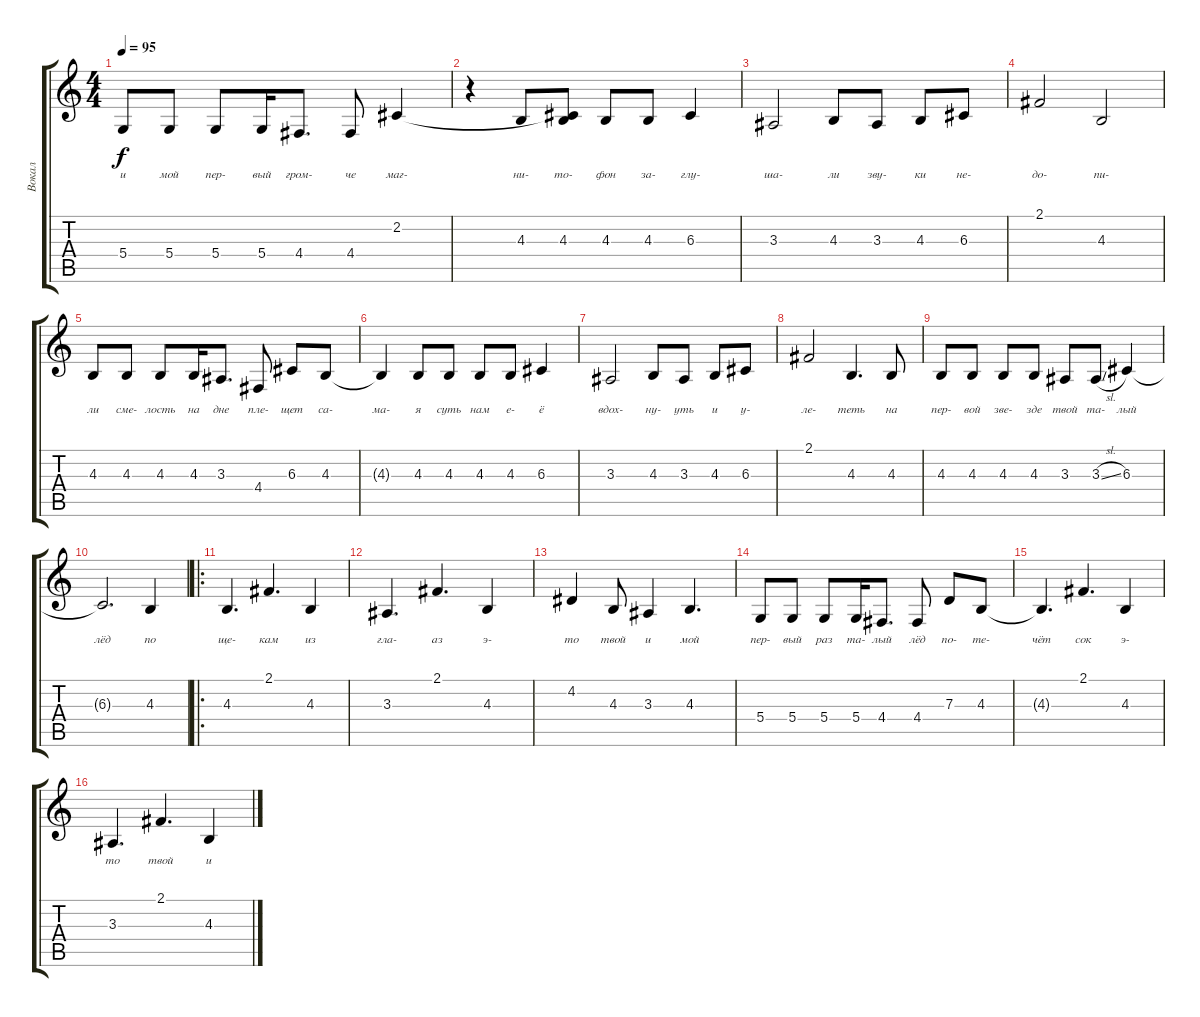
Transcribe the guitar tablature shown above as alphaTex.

\track ("Вокал" "Вокал") {instrument lead8bassandlead}
\staff {score tabs}
\tuning (E4 B3 G3 D3 A2 E2) {hide}
\ts (4 4)
\tempo 95
\clef g2
\ks c
5.4.8{lyrics (0 "и") lyrics (1 "") lyrics (2 "") lyrics (3 "") lyrics (4 "") dy f} 5.4.8{lyrics (0 "мой") lyrics (1 "") lyrics (2 "") lyrics (3 "") lyrics (4 "")} 5.4.8{lyrics (0 "пер-") lyrics (1 "") lyrics (2 "") lyrics (3 "") lyrics (4 "")} 5.4.16{lyrics (0 "вый") lyrics (1 "") lyrics (2 "") lyrics (3 "") lyrics (4 "")} 4.4.8{d lyrics (0 "гром-") lyrics (1 "") lyrics (2 "") lyrics (3 "") lyrics (4 "")} 4.4.8{lyrics (0 "че") lyrics (1 "") lyrics (2 "") lyrics (3 "") lyrics (4 "")} 2.2.4{lyrics (0 "маг-") lyrics (1 "") lyrics (2 "") lyrics (3 "") lyrics (4 "")} |
r.4 4.3.8{lyrics (0 "ни-") lyrics (1 "") lyrics (2 "") lyrics (3 "") lyrics (4 "")} (2.2{t} 4.3).8{lyrics (0 "то-") lyrics (1 "") lyrics (2 "") lyrics (3 "") lyrics (4 "")} 4.3.8{lyrics (0 "фон") lyrics (1 "") lyrics (2 "") lyrics (3 "") lyrics (4 "")} 4.3.8{lyrics (0 "за-") lyrics (1 "") lyrics (2 "") lyrics (3 "") lyrics (4 "")} 6.3.4{lyrics (0 "глу-") lyrics (1 "") lyrics (2 "") lyrics (3 "") lyrics (4 "")} |
3.3.2{lyrics (0 "ша-") lyrics (1 "") lyrics (2 "") lyrics (3 "") lyrics (4 "")} 4.3.8{lyrics (0 "ли") lyrics (1 "") lyrics (2 "") lyrics (3 "") lyrics (4 "")} 3.3.8{lyrics (0 "зву-") lyrics (1 "") lyrics (2 "") lyrics (3 "") lyrics (4 "")} 4.3.8{lyrics (0 "ки") lyrics (1 "") lyrics (2 "") lyrics (3 "") lyrics (4 "")} 6.3.8{lyrics (0 "не-") lyrics (1 "") lyrics (2 "") lyrics (3 "") lyrics (4 "")} |
2.1.2{lyrics (0 "до-") lyrics (1 "") lyrics (2 "") lyrics (3 "") lyrics (4 "")} 4.3.2{lyrics (0 "пи-") lyrics (1 "") lyrics (2 "") lyrics (3 "") lyrics (4 "")} |
4.3.8{lyrics (0 "ли") lyrics (1 "") lyrics (2 "") lyrics (3 "") lyrics (4 "")} 4.3.8{lyrics (0 "сме-") lyrics (1 "") lyrics (2 "") lyrics (3 "") lyrics (4 "")} 4.3.8{lyrics (0 "лость") lyrics (1 "") lyrics (2 "") lyrics (3 "") lyrics (4 "")} 4.3.16{lyrics (0 "на") lyrics (1 "") lyrics (2 "") lyrics (3 "") lyrics (4 "")} 3.3.8{d lyrics (0 "дне") lyrics (1 "") lyrics (2 "") lyrics (3 "") lyrics (4 "")} 4.4.8{lyrics (0 "пле-") lyrics (1 "") lyrics (2 "") lyrics (3 "") lyrics (4 "")} 6.3.8{lyrics (0 "щет") lyrics (1 "") lyrics (2 "") lyrics (3 "") lyrics (4 "")} 4.3.8{lyrics (0 "са-") lyrics (1 "") lyrics (2 "") lyrics (3 "") lyrics (4 "")} |
4.3{t}.4{lyrics (0 "ма-") lyrics (1 "") lyrics (2 "") lyrics (3 "") lyrics (4 "")} 4.3.8{lyrics (0 "я") lyrics (1 "") lyrics (2 "") lyrics (3 "") lyrics (4 "")} 4.3.8{lyrics (0 "суть") lyrics (1 "") lyrics (2 "") lyrics (3 "") lyrics (4 "")} 4.3.8{lyrics (0 "нам") lyrics (1 "") lyrics (2 "") lyrics (3 "") lyrics (4 "")} 4.3.8{lyrics (0 "е-") lyrics (1 "") lyrics (2 "") lyrics (3 "") lyrics (4 "")} 6.3.4{lyrics (0 "ё") lyrics (1 "") lyrics (2 "") lyrics (3 "") lyrics (4 "")} |
3.3.2{lyrics (0 "вдох-") lyrics (1 "") lyrics (2 "") lyrics (3 "") lyrics (4 "")} 4.3.8{lyrics (0 "ну-") lyrics (1 "") lyrics (2 "") lyrics (3 "") lyrics (4 "")} 3.3.8{lyrics (0 "уть") lyrics (1 "") lyrics (2 "") lyrics (3 "") lyrics (4 "")} 4.3.8{lyrics (0 "и") lyrics (1 "") lyrics (2 "") lyrics (3 "") lyrics (4 "")} 6.3.8{lyrics (0 "у-") lyrics (1 "") lyrics (2 "") lyrics (3 "") lyrics (4 "")} |
2.1.2{lyrics (0 "ле-") lyrics (1 "") lyrics (2 "") lyrics (3 "") lyrics (4 "")} 4.3.4{d lyrics (0 "теть") lyrics (1 "") lyrics (2 "") lyrics (3 "") lyrics (4 "")} 4.3.8{lyrics (0 "на") lyrics (1 "") lyrics (2 "") lyrics (3 "") lyrics (4 "")} |
4.3.8{lyrics (0 "пер-") lyrics (1 "") lyrics (2 "") lyrics (3 "") lyrics (4 "")} 4.3.8{lyrics (0 "вой") lyrics (1 "") lyrics (2 "") lyrics (3 "") lyrics (4 "")} 4.3.8{lyrics (0 "зве-") lyrics (1 "") lyrics (2 "") lyrics (3 "") lyrics (4 "")} 4.3.8{lyrics (0 "зде") lyrics (1 "") lyrics (2 "") lyrics (3 "") lyrics (4 "")} 3.3.8{lyrics (0 "твой") lyrics (1 "") lyrics (2 "") lyrics (3 "") lyrics (4 "")} 3.3{sl}.8{lyrics (0 "та-") lyrics (1 "") lyrics (2 "") lyrics (3 "") lyrics (4 "")} 6.3.4{lyrics (0 "лый") lyrics (1 "") lyrics (2 "") lyrics (3 "") lyrics (4 "")} |
6.3{t}.2{d lyrics (0 "лёд") lyrics (1 "") lyrics (2 "") lyrics (3 "") lyrics (4 "")} 4.3.4{lyrics (0 "по") lyrics (1 "") lyrics (2 "") lyrics (3 "") lyrics (4 "")} |
\ro
4.3.4{d lyrics (0 "ще-") lyrics (1 "") lyrics (2 "") lyrics (3 "") lyrics (4 "")} 2.1.4{d lyrics (0 "кам") lyrics (1 "") lyrics (2 "") lyrics (3 "") lyrics (4 "")} 4.3.4{lyrics (0 "из") lyrics (1 "") lyrics (2 "") lyrics (3 "") lyrics (4 "")} |
3.3.4{d lyrics (0 "гла-") lyrics (1 "") lyrics (2 "") lyrics (3 "") lyrics (4 "")} 2.1.4{d lyrics (0 "аз") lyrics (1 "") lyrics (2 "") lyrics (3 "") lyrics (4 "")} 4.3.4{lyrics (0 "э-") lyrics (1 "") lyrics (2 "") lyrics (3 "") lyrics (4 "")} |
4.2.4{lyrics (0 "то") lyrics (1 "") lyrics (2 "") lyrics (3 "") lyrics (4 "")} 4.3.8{lyrics (0 "твой") lyrics (1 "") lyrics (2 "") lyrics (3 "") lyrics (4 "")} 3.3.4{lyrics (0 "и") lyrics (1 "") lyrics (2 "") lyrics (3 "") lyrics (4 "")} 4.3.4{d lyrics (0 "мой") lyrics (1 "") lyrics (2 "") lyrics (3 "") lyrics (4 "")} |
5.4.8{lyrics (0 "пер-") lyrics (1 "") lyrics (2 "") lyrics (3 "") lyrics (4 "")} 5.4.8{lyrics (0 "вый") lyrics (1 "") lyrics (2 "") lyrics (3 "") lyrics (4 "")} 5.4.8{lyrics (0 "раз") lyrics (1 "") lyrics (2 "") lyrics (3 "") lyrics (4 "")} 5.4.16{lyrics (0 "та-") lyrics (1 "") lyrics (2 "") lyrics (3 "") lyrics (4 "")} 4.4.8{d lyrics (0 "лый") lyrics (1 "") lyrics (2 "") lyrics (3 "") lyrics (4 "")} 4.4.8{lyrics (0 "лёд") lyrics (1 "") lyrics (2 "") lyrics (3 "") lyrics (4 "")} 7.3.8{lyrics (0 "по-") lyrics (1 "") lyrics (2 "") lyrics (3 "") lyrics (4 "")} 4.3.8{lyrics (0 "те-") lyrics (1 "") lyrics (2 "") lyrics (3 "") lyrics (4 "")} |
4.3{t}.4{d lyrics (0 "чёт") lyrics (1 "") lyrics (2 "") lyrics (3 "") lyrics (4 "")} 2.1.4{d lyrics (0 "сок") lyrics (1 "") lyrics (2 "") lyrics (3 "") lyrics (4 "")} 4.3.4{lyrics (0 "э-") lyrics (1 "") lyrics (2 "") lyrics (3 "") lyrics (4 "")} |
3.3.4{d lyrics (0 "то") lyrics (1 "") lyrics (2 "") lyrics (3 "") lyrics (4 "")} 2.1.4{d lyrics (0 "твой") lyrics (1 "") lyrics (2 "") lyrics (3 "") lyrics (4 "")} 4.3.4{lyrics (0 "и") lyrics (1 "") lyrics (2 "") lyrics (3 "") lyrics (4 "")}
